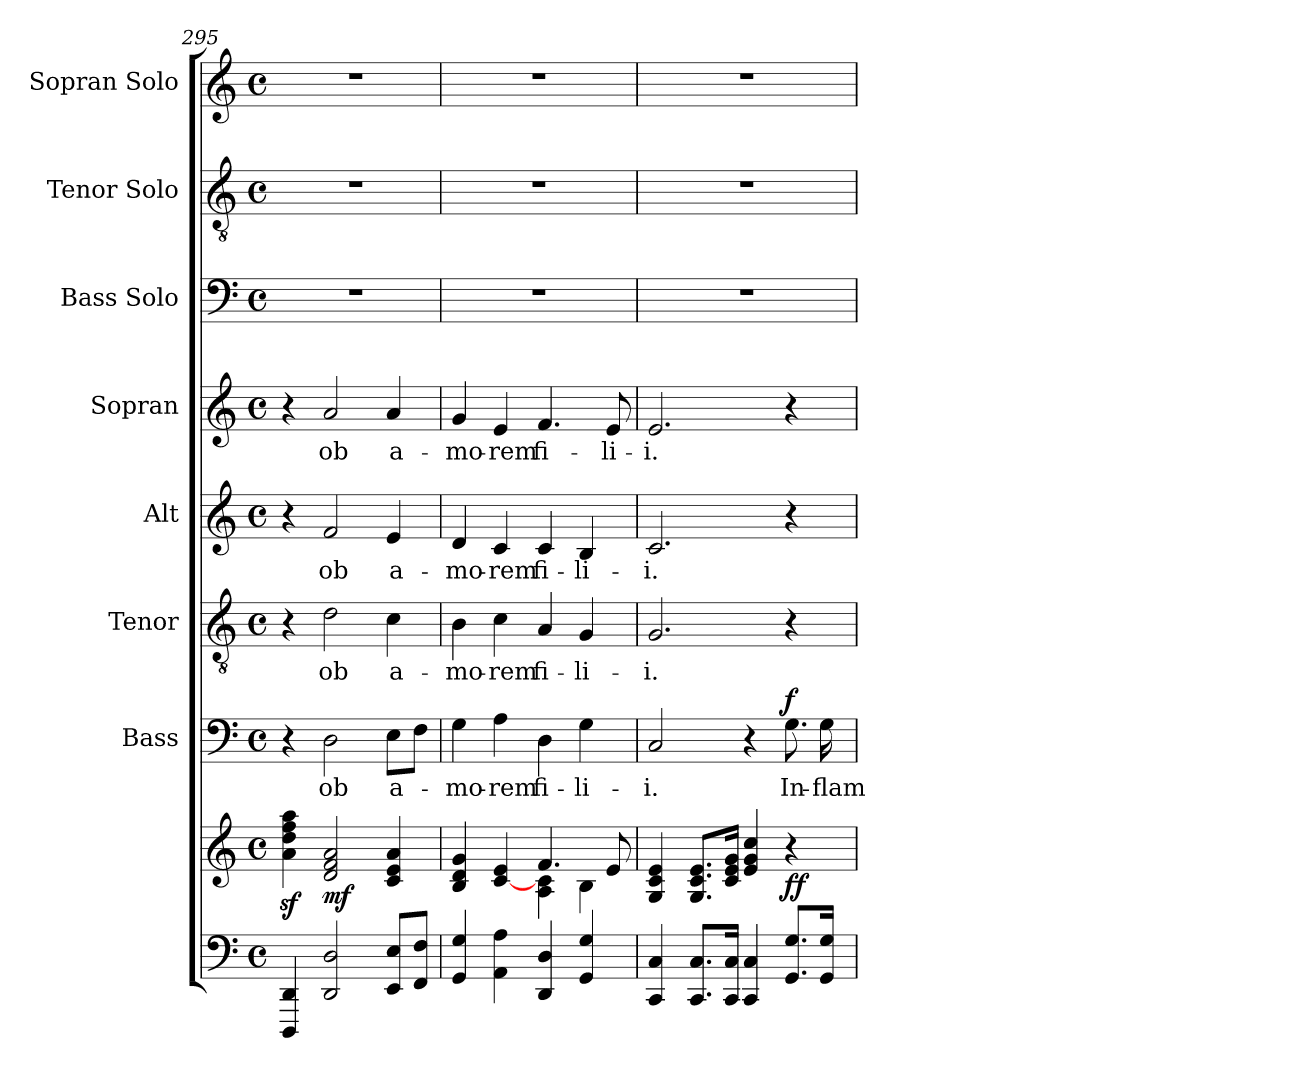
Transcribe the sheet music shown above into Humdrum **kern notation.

**kern	**kern	**dynam	**kern	**text	**dynam	**kern	**text	**kern	**text	**kern	**text	**kern	**kern	**kern
*part8	*part8	*part8	*part7	*part7	*part7	*part6	*part6	*part5	*part5	*part4	*part4	*part3	*part2	*part1
*staff9	*staff8	*staff8/9	*staff7	*staff7	*staff7	*staff6	*staff6	*staff5	*staff5	*staff4	*staff4	*staff3	*staff2	*staff1
*	*	*	*I"Bass	*	*	*I"Tenor	*	*I"Alt	*	*I"Sopran	*	*I"Bass Solo	*I"Tenor Solo	*I"Sopran Solo
*	*	*	*I'B.	*	*	*I'T.	*	*I'A.	*	*I'S.	*	*I'B. Solo	*I'T. Solo	*I'S. Solo
*clefF4	*clefG2	*	*clefF4	*	*	*clefGv2	*	*clefG2	*	*clefG2	*	*clefF4	*clefGv2	*clefG2
*k[]	*k[]	*	*k[]	*	*	*k[]	*	*k[]	*	*k[]	*	*k[]	*k[]	*k[]
*C:	*C:	*	*C:	*	*	*C:	*	*C:	*	*C:	*	*C:	*C:	*C:
*M4/4	*M4/4	*	*M4/4	*	*	*M4/4	*	*M4/4	*	*M4/4	*	*M4/4	*M4/4	*M4/4
*met(c)	*met(c)	*	*met(c)	*	*	*met(c)	*	*met(c)	*	*met(c)	*	*met(c)	*met(c)	*met(c)
=295	=295	=295	=295	=295	=295	=295	=295	=295	=295	=295	=295	=295	=295	=295
4DDD/ 4DD/	4a\z< 4dd\z< 4ff\z< 4aa\z<	.	4r	.	.	4r	.	4r	.	4r	.	1r	1r	1r
!	!	!LO:DY:b	!	!LO:LY:b	!	!	!LO:LY:b	!	!LO:LY:b	!	!LO:LY:b	!	!	!
2DD/ 2D/	2d/ 2f/ 2a/	mf	2D\	ob	.	2d\	ob	2f/	ob	2a/	ob	.	.	.
!	!	!	!	!LO:LY:b	!	!	!LO:LY:b	!	!LO:LY:b	!	!LO:LY:b	!	!	!
8EE/ 8E/L	4c/ 4e/ 4a/	.	8E\L	a-	.	4c\	a-	4e/	a-	4a/	a-	.	.	.
8FF/ 8F/J	.	.	8F\J	.	.	.	.	.	.	.	.	.	.	.
!!LO:PB:g=z
=296	=296	=296	=296	=296	=296	=296	=296	=296	=296	=296	=296	=296	=296	=296
*	*^	*	*	*	*	*	*	*	*	*	*	*	*	*
!	!	!	!	!	!LO:LY:b	!	!	!LO:LY:b	!	!LO:LY:b	!	!LO:LY:b	!	!	!
4GG/ 4G/	4B/ 4d/ 4g/	2ryy	.	4G\	-mo-	.	4B\	-mo-	4d/	-mo-	4g/	-mo-	1r	1r	1r
!	!	!	!	!	!LO:LY:b	!	!	!LO:LY:b	!	!LO:LY:b	!	!LO:LY:b	!	!	!
4AA\ 4A\	[<4c/ 4e/	.	.	4A\	-rem	.	4c\	-rem	4c/	-rem	4e/	-rem	.	.	.
!	!	!	!	!	!LO:LY:b	!	!	!LO:LY:b	!	!LO:LY:b	!	!LO:LY:b	!	!	!
4DD/ 4D/	4.f/	4A\ 4c\	.	4D\	fi-	.	4A/	fi-	4c/	fi-	4.f/	fi-	.	.	.
!	!	!	!	!	!LO:LY:b	!	!	!LO:LY:b	!	!LO:LY:b	!	!	!	!	!
4GG/ 4G/	.	4B\	.	4G\	-li-	.	4G/	-li-	4B/	-li-	.	.	.	.	.
!	!	!	!	!	!	!	!	!	!	!	!	!LO:LY:b	!	!	!
.	8e/	.	.	.	.	.	.	.	.	.	8e/	-li-	.	.	.
*	*v	*v	*	*	*	*	*	*	*	*	*	*	*	*	*
=297	=297	=297	=297	=297	=297	=297	=297	=297	=297	=297	=297	=297	=297	=297
!	!	!	!	!LO:LY:b	!	!	!LO:LY:b	!	!LO:LY:b	!	!LO:LY:b	!	!	!
4CC/ 4C/	4G/ 4c/ 4e/	.	2C/	-i.	.	2.G/	-i.	2.c/	-i.	2.e/	-i.	1r	1r	1r
8.CC/ 8.C/L	8.G/ 8.c/ 8.e/L	.	.	.	.	.	.	.	.	.	.	.	.	.
16CC/ 16C/Jk	16c/ 16e/ 16g/Jk	.	.	.	.	.	.	.	.	.	.	.	.	.
4CC/ 4C/	4e/ 4g/ 4cc/	.	4r	.	.	.	.	.	.	.	.	.	.	.
!	!	!LO:DY:b	!	!LO:LY:b	!LO:DY:a	!	!	!	!	!	!	!	!	!
8.GG/ 8.G/L	4r	ff	8.G\	In-	f	4r	.	4r	.	4r	.	.	.	.
!	!	!	!	!LO:LY:b	!	!	!	!	!	!	!	!	!	!
16GG/ 16G/Jk	.	.	16G\	-flam-	.	.	.	.	.	.	.	.	.	.
=	=	=	=	=	=	=	=	=	=	=	=	=	=	=
*-	*-	*-	*-	*-	*-	*-	*-	*-	*-	*-	*-	*-	*-	*-
